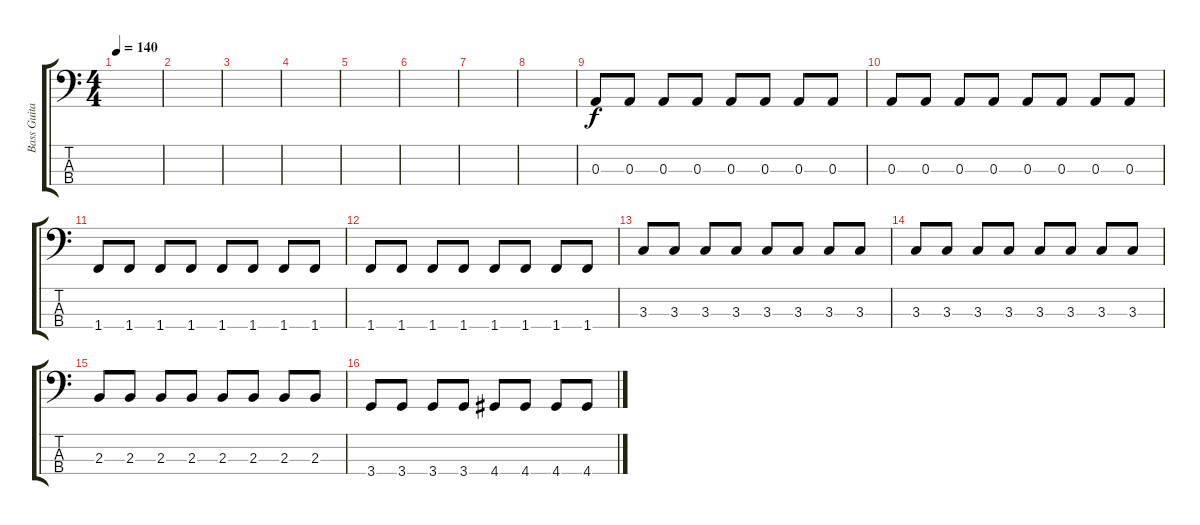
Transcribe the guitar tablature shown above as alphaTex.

\track ("Bass Guitar" "Bass Guita") {instrument electricbassfinger}
\staff {score tabs}
\tuning (G2 D2 A1 E1) {hide}
\ts (4 4)
\tempo 140
\clef f4
\ks c
|
|
|
|
|
|
|
|
0.3.8 0.3.8 0.3.8 0.3.8 0.3.8 0.3.8 0.3.8 0.3.8 |
0.3.8 0.3.8 0.3.8 0.3.8 0.3.8 0.3.8 0.3.8 0.3.8 |
1.4.8 1.4.8 1.4.8 1.4.8 1.4.8 1.4.8 1.4.8 1.4.8 |
1.4.8 1.4.8 1.4.8 1.4.8 1.4.8 1.4.8 1.4.8 1.4.8 |
3.3.8 3.3.8 3.3.8 3.3.8 3.3.8 3.3.8 3.3.8 3.3.8 |
3.3.8 3.3.8 3.3.8 3.3.8 3.3.8 3.3.8 3.3.8 3.3.8 |
2.3.8 2.3.8 2.3.8 2.3.8 2.3.8 2.3.8 2.3.8 2.3.8 |
3.4.8 3.4.8 3.4.8 3.4.8 4.4.8 4.4.8 4.4.8 4.4.8
